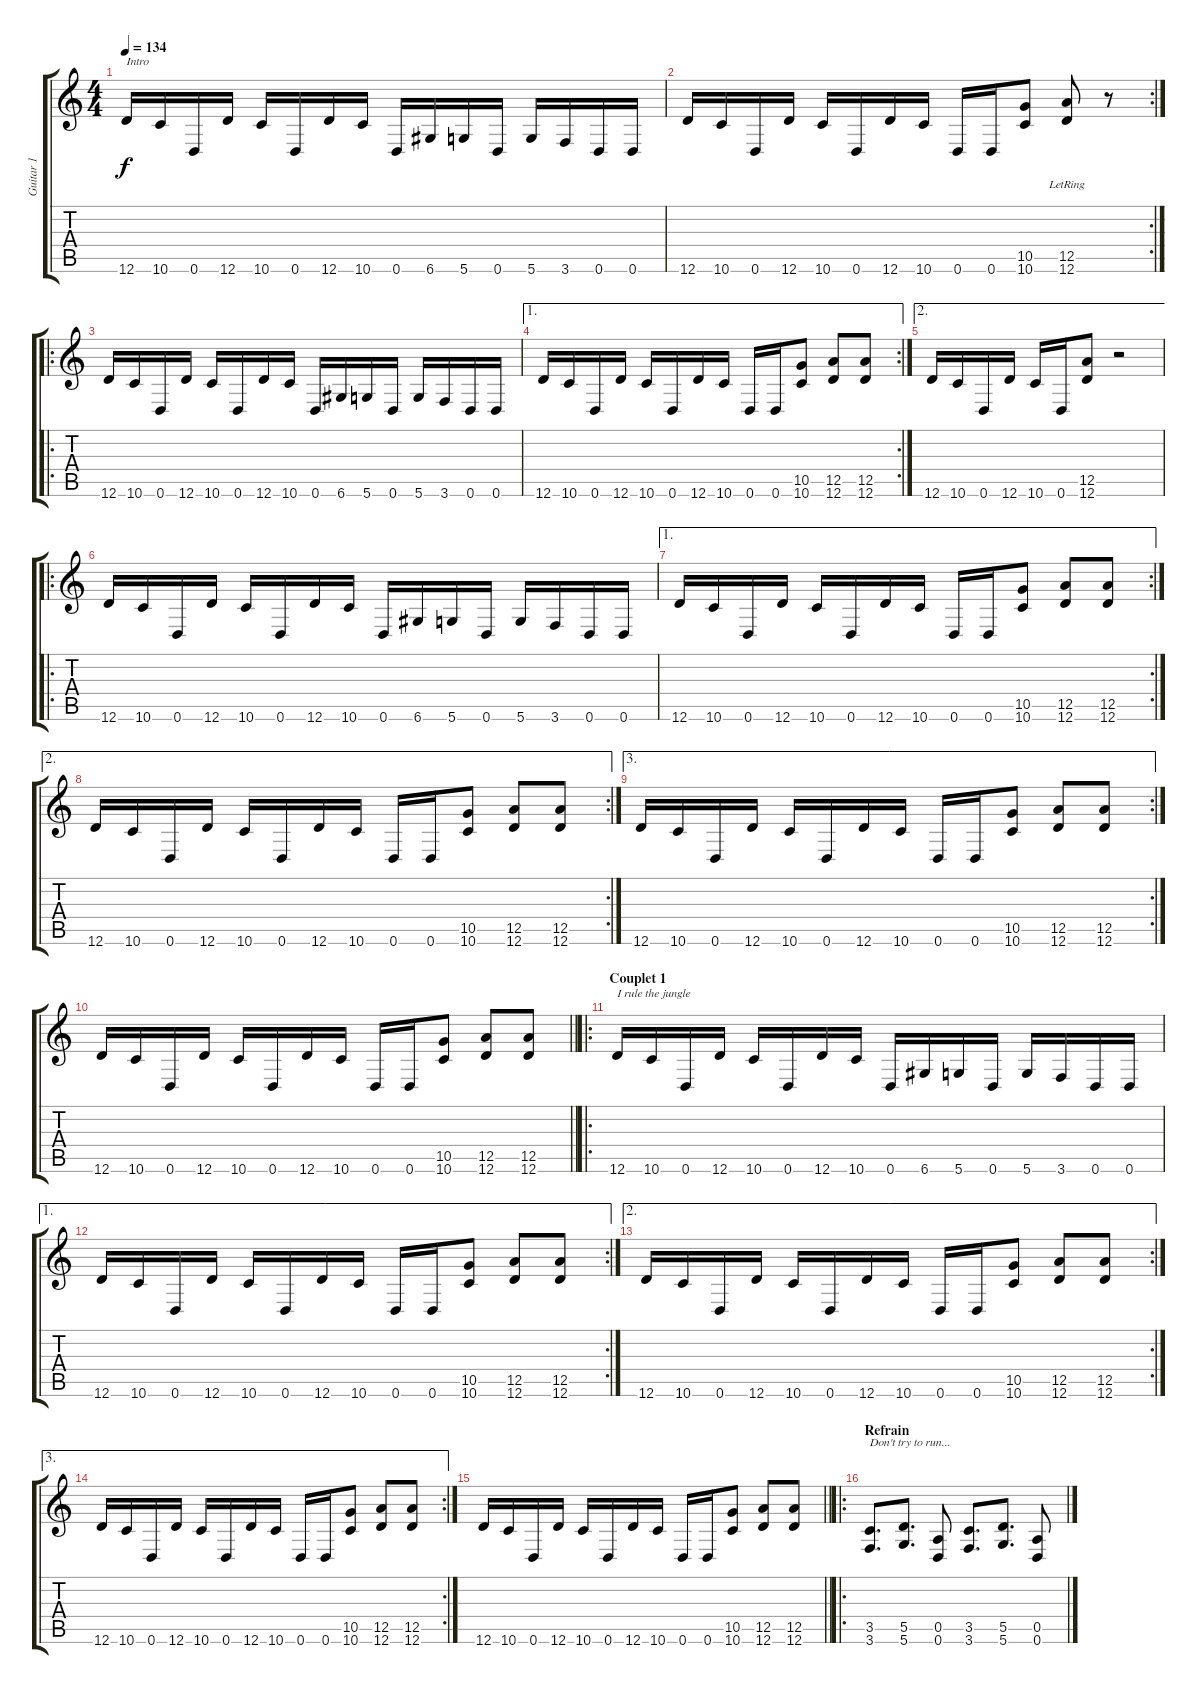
\track ("Guitar 1" "Guitar 1") {instrument distortionguitar}
\staff {score tabs}
\tuning (E4 B3 G3 D3 A2 D2) {hide}
\ts (4 4)
\tempo 134
\clef g2
\ks c
12.6.16{txt "Intro" dy f instrument distortionguitar} 10.6.16 0.6.16 12.6.16 10.6.16 0.6.16 12.6.16 10.6.16 0.6.16 6.6.16 5.6.16 0.6.16 5.6.16 3.6.16 0.6.16 0.6.16 |
\rc 2
12.6.16 10.6.16 0.6.16 12.6.16 10.6.16 0.6.16 12.6.16 10.6.16 0.6.16 0.6.16 (10.5 10.6).8 (12.5{lr} 12.6{lr}).8 r.8 |
\ro
12.6.16 10.6.16 0.6.16 12.6.16 10.6.16 0.6.16 12.6.16 10.6.16 0.6.16 6.6.16 5.6.16 0.6.16 5.6.16 3.6.16 0.6.16 0.6.16 |
\ae 1
\rc 2
12.6.16 10.6.16 0.6.16 12.6.16 10.6.16 0.6.16 12.6.16 10.6.16 0.6.16 0.6.16 (10.5 10.6).8 (12.5 12.6).8 (12.5 12.6).8 |
\ae 2
12.6.16 10.6.16 0.6.16 12.6.16 10.6.16 0.6.16 (12.5 12.6).8 r.2 |
\ro
12.6.16 10.6.16 0.6.16 12.6.16 10.6.16 0.6.16 12.6.16 10.6.16 0.6.16 6.6.16 5.6.16 0.6.16 5.6.16 3.6.16 0.6.16 0.6.16 |
\ae 1
\rc 2
12.6.16 10.6.16 0.6.16 12.6.16 10.6.16 0.6.16 12.6.16 10.6.16 0.6.16 0.6.16 (10.5 10.6).8 (12.5 12.6).8 (12.5 12.6).8 |
\ae 2
\rc 2
12.6.16 10.6.16 0.6.16 12.6.16 10.6.16 0.6.16 12.6.16 10.6.16 0.6.16 0.6.16 (10.5 10.6).8 (12.5 12.6).8 (12.5 12.6).8 |
\ae 3
\rc 2
12.6.16 10.6.16 0.6.16 12.6.16 10.6.16 0.6.16 12.6.16 10.6.16 0.6.16 0.6.16 (10.5 10.6).8 (12.5 12.6).8 (12.5 12.6).8 |
\barLineRight lightlight
12.6.16 10.6.16 0.6.16 12.6.16 10.6.16 0.6.16 12.6.16 10.6.16 0.6.16 0.6.16 (10.5 10.6).8 (12.5 12.6).8 (12.5 12.6).8 |
\ro
\section ("" "Couplet 1")
12.6.16{txt "I rule the jungle"} 10.6.16 0.6.16 12.6.16 10.6.16 0.6.16 12.6.16 10.6.16 0.6.16 6.6.16 5.6.16 0.6.16 5.6.16 3.6.16 0.6.16 0.6.16 |
\ae 1
\rc 2
12.6.16 10.6.16 0.6.16 12.6.16 10.6.16 0.6.16 12.6.16 10.6.16 0.6.16 0.6.16 (10.5 10.6).8 (12.5 12.6).8 (12.5 12.6).8 |
\ae 2
\rc 2
12.6.16 10.6.16 0.6.16 12.6.16 10.6.16 0.6.16 12.6.16 10.6.16 0.6.16 0.6.16 (10.5 10.6).8 (12.5 12.6).8 (12.5 12.6).8 |
\ae 3
\rc 2
12.6.16 10.6.16 0.6.16 12.6.16 10.6.16 0.6.16 12.6.16 10.6.16 0.6.16 0.6.16 (10.5 10.6).8 (12.5 12.6).8 (12.5 12.6).8 |
\barLineRight lightlight
12.6.16 10.6.16 0.6.16 12.6.16 10.6.16 0.6.16 12.6.16 10.6.16 0.6.16 0.6.16 (10.5 10.6).8 (12.5 12.6).8 (12.5 12.6).8 |
\ro
\section ("" "Refrain")
(3.5 3.6).8{d txt "Don't try to run..."} (5.5 5.6).8{d} (0.5 0.6).8 (3.5 3.6).8{d} (5.5 5.6).8{d} (0.5 0.6).8
